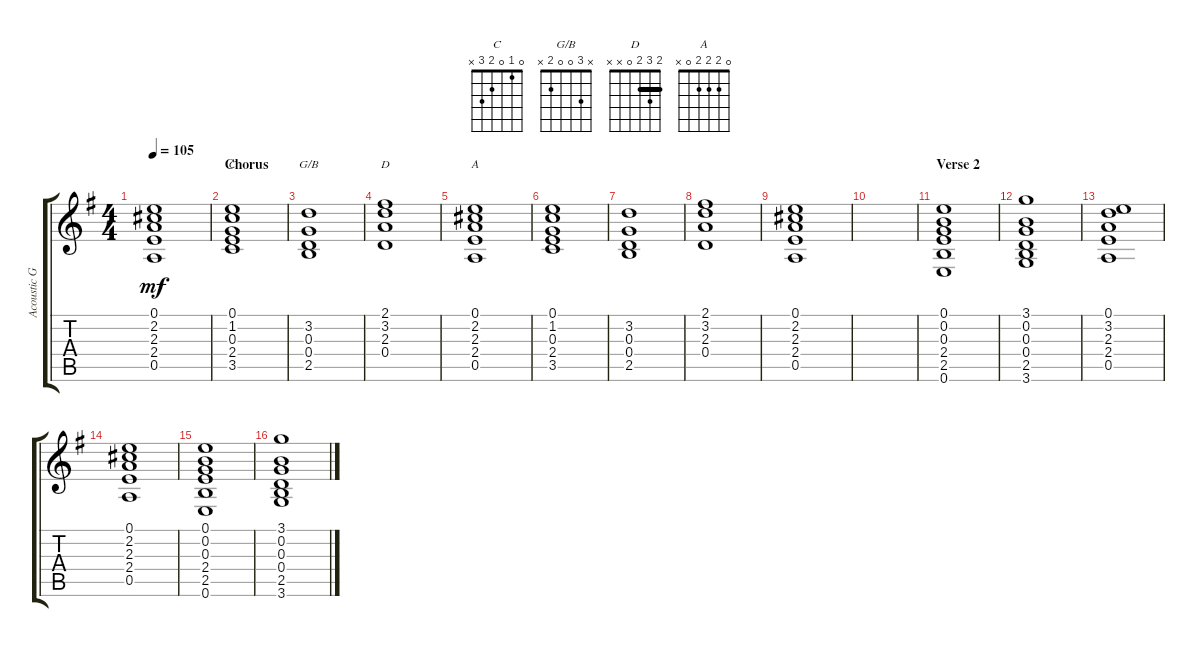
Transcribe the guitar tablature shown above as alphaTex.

\track ("Acoustic Guitar" "Acoustic G") {instrument acousticguitarsteel}
\staff {score tabs}
\tuning (E4 B3 G3 D3 A2 E2) {hide}
\chord ("C" 0 1 0 2 3 x)
\chord ("G/B" x 3 0 0 2 x)
\chord ("D" 2 3 2 0 x x) {barre 2}
\chord ("A" 0 2 2 2 0 x)
\ts (4 4)
\tempo 105
\clef g2
\ks eminor
(0.1 2.2 2.3 2.4 0.5).1{dy mf} |
\section ("" "Chorus")
(0.1 1.2 0.3 2.4 3.5).1{ch "C"} |
(3.2 0.3 0.4 2.5).1{ch "G/B"} |
(2.1 3.2 2.3 0.4).1{ch "D"} |
(0.1 2.2 2.3 2.4 0.5).1{ch "A"} |
(0.1 1.2 0.3 2.4 3.5).1 |
(3.2 0.3 0.4 2.5).1 |
(2.1 3.2 2.3 0.4).1 |
(0.1 2.2 2.3 2.4 0.5).1 |
|
\section ("" "Verse 2")
(0.1 0.2 0.3 2.4 2.5 0.6).1 |
(3.1 0.2 0.3 0.4 2.5 3.6).1 |
(0.1 3.2 2.3 2.4 0.5).1 |
(0.1 2.2 2.3 2.4 0.5).1 |
(0.1 0.2 0.3 2.4 2.5 0.6).1 |
(3.1 0.2 0.3 0.4 2.5 3.6).1
